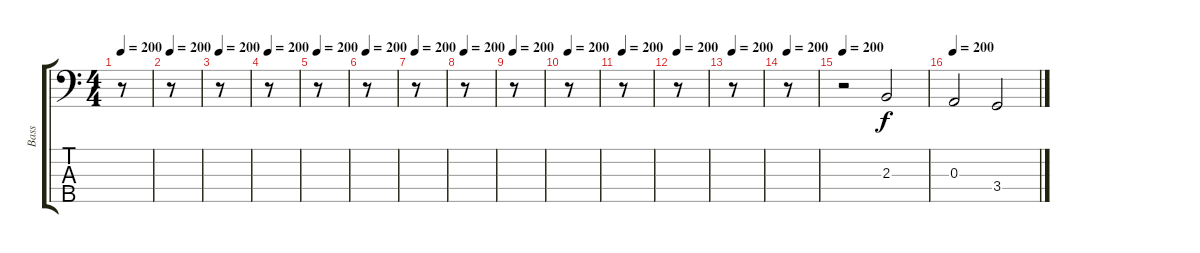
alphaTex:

\track ("Bass" "Bass") {instrument electricbassfinger}
\staff {score tabs}
\tuning (G2 D2 A1 E1 B0) {hide}
\ts (4 4)
\tempo 200
\clef f4
\ks c
r.8{dy f} |
\tempo 200
r.8 |
\tempo 200
r.8 |
\tempo 200
r.8 |
\tempo 200
r.8 |
\tempo 200
r.8 |
\tempo 200
r.8 |
\tempo 200
r.8 |
\tempo 200
r.8 |
\tempo 200
r.8 |
\tempo 200
r.8 |
\tempo 200
r.8 |
\tempo 200
r.8 |
\tempo 200
r.8 |
\tempo 200
r.2 2.3.2 |
\tempo 200
0.3.2 3.4.2
